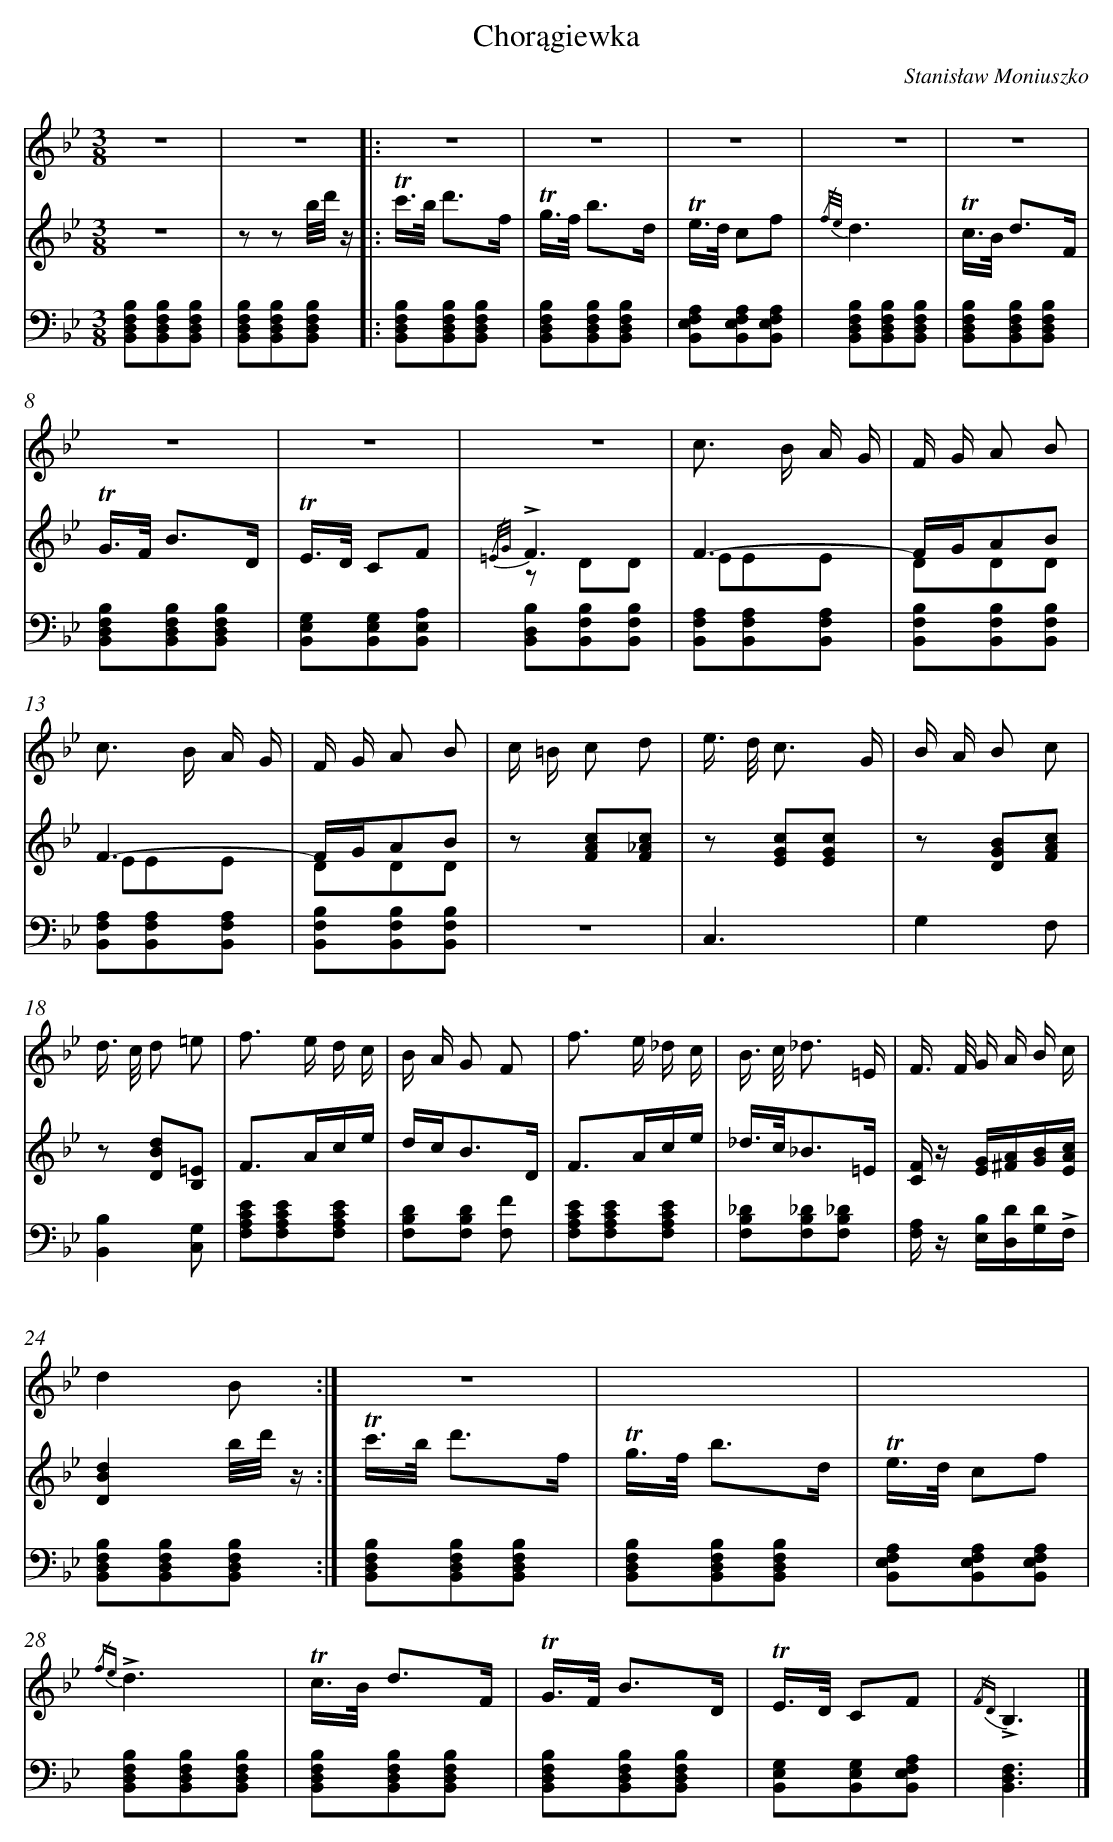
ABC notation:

X:1
T: Chorągiewka
C: Stanisław Moniuszko
L: 1/8
M: 3/8
V: 1 clef=treble
V: 2 clef=treble
V: 3 clef=bass
K: Bb
[V:1] z3 |
[V:2] z3 |
[V:3] [B,F,D,B,,][B,F,D,B,,][B,F,D,B,,] |
[V:1] z3 ]|:
[V:2] z z b//d'// z/ ]|:
[V:3] [B,F,D,B,,][B,F,D,B,,][B,F,D,B,,] ]|:
[V:1] z3 |
[V:2] !trill!c'/>b/ d'3/f/ |
[V:3] [B,F,D,B,,][B,F,D,B,,][B,F,D,B,,] |
[V:1] z3 |
[V:2] !trill!g/>f/ b3/d/ |
[V:3] [B,F,D,B,,][B,F,D,B,,][B,F,D,B,,] |
[V:1] z3 |
[V:2] !trill!e/>d/ cf |
[V:3] [A,F,E,B,,][A,F,E,B,,][A,F,E,B,,] |
[V:1] z3 |
[V:2] {/f/e/}d3 |
[V:3] [B,F,D,B,,][B,F,D,B,,][B,F,D,B,,] |
[V:1] z3 |
[V:2] !trill!c/>B/ d3/F/ |
[V:3] [B,F,D,B,,][B,F,D,B,,][B,F,D,B,,] |
[V:1] z3 |
[V:2] !trill!G/>F/ B3/D/ |
[V:3] [B,F,D,B,,][B,F,D,B,,][B,F,D,B,,] |
[V:1] z3 |
[V:2] !trill!E/>D/ CF |
[V:3] [G,E,B,,][G,E,B,,][A,E,B,,] |
[V:1] z3 |
[V:2] {/=E/G/}!accent!F3 & z DD |
[V:3] [B,D,B,,][B,F,B,,][B,F,B,,] |
[V:1] c> B A/ G/ |
[V:2] F3- & EEE |
[V:3] [A,F,B,,][A,F,B,,][A,F,B,,] |
[V:1] F/ G/ A B |
[V:2] F/G/AB & DDD |
[V:3] [B,F,B,,][B,F,B,,][B,F,B,,] |
[V:1] c> B A/ G/ |
[V:2] F3- & EEE |
[V:3] [A,F,B,,][A,F,B,,][A,F,B,,] |
[V:1] F/ G/ A B |
[V:2] F/G/AB & DDD |
[V:3] [B,F,B,,][B,F,B,,][B,F,B,,] |
[V:1] c/ =B/ c d |
[V:2] z [cAF][c_AF] |
[V:3] z3 |
[V:1] e/> d/ c3/ G/ |
[V:2] z [cGE][cGE] |
[V:3] C,3 |
[V:1] B/ A/ B c |
[V:2] z [BGD][cAF] |
[V:3] G,2F, |
[V:1] d/> c/ d =e |
[V:2] z [dBD][=EB,] |
[V:3] [B,2B,,2][G,C,] |
[V:1] f> e d/ c/ |
[V:2] F>Ac/e/ |
[V:3] [ECA,F,][ECA,F,][ECA,F,] |
[V:1] B/ A/ G F |
[V:2] d/c<BD/ |
[V:3] [DB,F,][DB,F,] [FF,] |
[V:1] f> e _d/ c/ |
[V:2] F>Ac/e/ |
[V:3] [ECA,F,][ECA,F,][ECA,F,] |
[V:1] B/> c/ _d3/ =E/ |
[V:2] _d/>c/_B3/=E/ |
[V:3] [_DB,F,][_DB,F,][_DB,F,] |
[V:1] F/> F/ G/ A/ B/ c/ |
[V:2] [F/C/] z/ [G/E/][A/^F/][B/G/][c/A/E/] |
[V:3] [A,/F,/] z/ [B,/E,/][D/D,/][D/G,/]!accent!F,/ |
[V:1] d2B :|]
[V:2] [d2B2D2]b//d'// z/ :|]
[V:3] [B,F,D,B,,][B,F,D,B,,][B,F,D,B,,] :|]
[V:1] z3 |
[V:2] !trill!c'/>b/ d'3/f/ |
[V:3] [B,F,D,B,,][B,F,D,B,,][B,F,D,B,,] |
[V:1] x3 |
[V:2] !trill!g/>f/ b3/d/ |
[V:3] [B,F,D,B,,][B,F,D,B,,][B,F,D,B,,] |
[V:1] x3 |
[V:2] !trill!e/>d/ cf |
[V:3] [A,F,E,B,,][A,F,E,B,,][A,F,E,B,,] |
[V:1] x3 |
[V:2] {/fe}!accent!d3 |
[V:3] [B,F,D,B,,][B,F,D,B,,][B,F,D,B,,] |
[V:1] x3 |
[V:2] !trill!c/>B/ d3/F/ |
[V:3] [B,F,D,B,,][B,F,D,B,,][B,F,D,B,,] |
[V:1] x3 |
[V:2] !trill!G/>F/ B3/D/ |
[V:3] [B,F,D,B,,][B,F,D,B,,][B,F,D,B,,] |
[V:1] x3 |
[V:2] !trill!E/>D/ CF |
[V:3] [G,E,B,,][G,E,B,,][A,F,E,B,,] |
[V:1] x3 |]
[V:2] {/FD}!accent!B,3 |]
[V:3] [F,3D,3B,,3] |]
